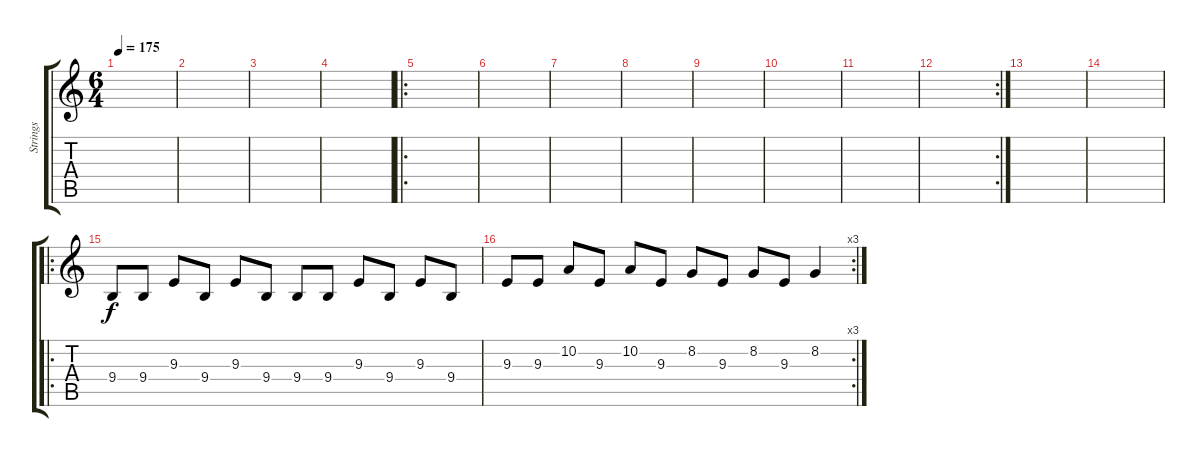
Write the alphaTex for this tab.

\track ("Strings" "Strings") {instrument stringensemble1}
\staff {score tabs}
\tuning (E4 B3 G3 D3 A2 E2) {hide}
\ts (6 4)
\tempo 175
\clef g2
\ks c
|
|
|
|
\ro
|
|
|
|
|
|
|
\rc 2
|
|
|
\ro
9.4.8 9.4.8 9.3.8 9.4.8 9.3.8 9.4.8 9.4.8 9.4.8 9.3.8 9.4.8 9.3.8 9.4.8 |
\rc 3
9.3.8 9.3.8 10.2.8 9.3.8 10.2.8 9.3.8 8.2.8 9.3.8 8.2.8 9.3.8 8.2.4
